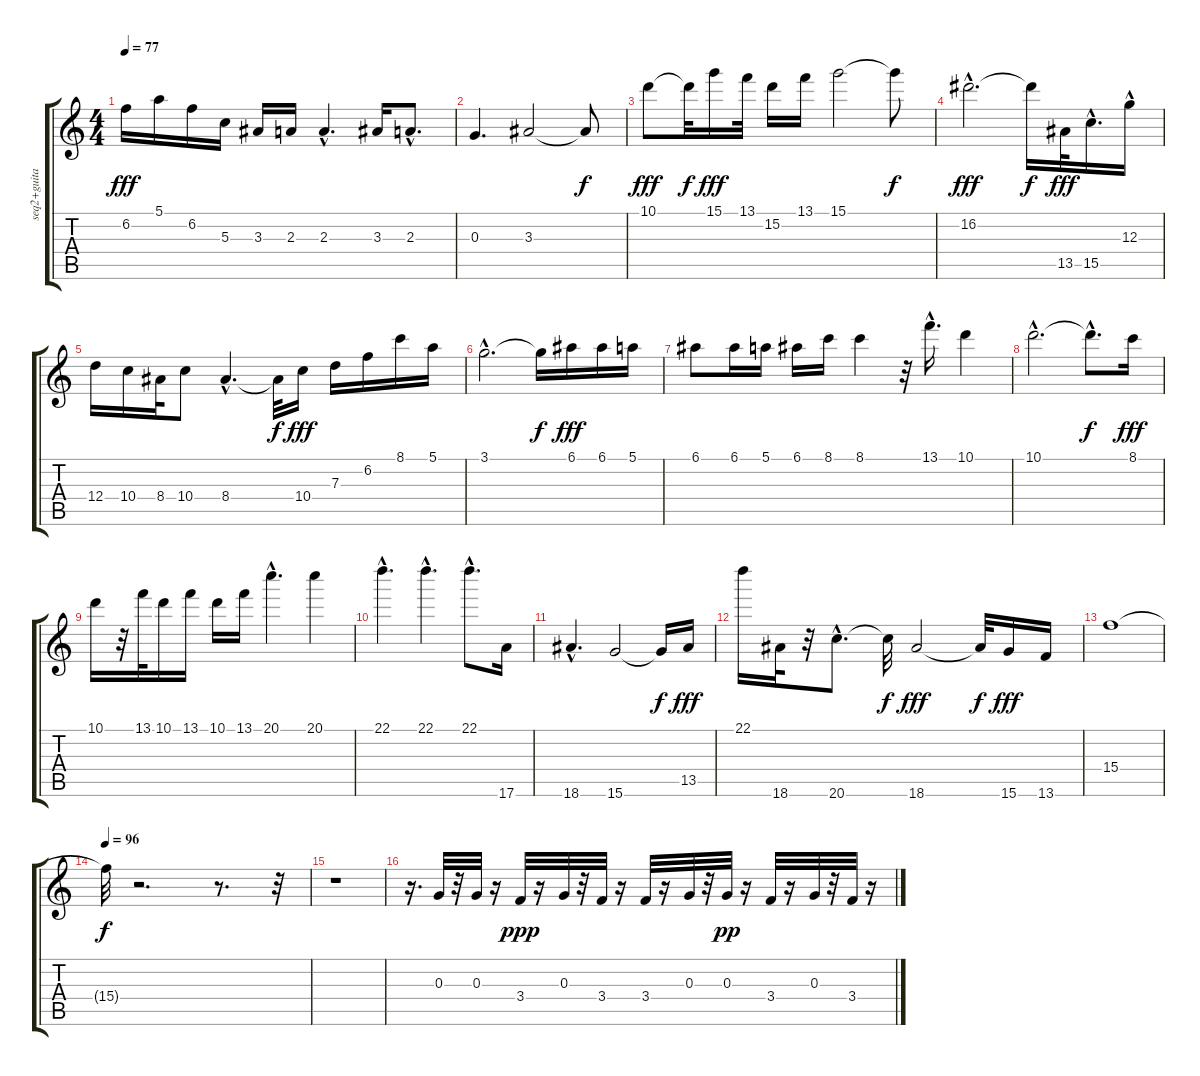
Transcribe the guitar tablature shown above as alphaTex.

\track ("seq2+guitar" "seq2+guita") {instrument acousticguitarnylon}
\staff {score tabs}
\tuning (E4 B3 G3 D3 A2 E2) {hide}
\ts (4 4)
\tempo 77
\clef g2
\ks c
6.2.16{dy fff} 5.1.16 6.2.16 5.3.16 3.3.16 2.3.16 2.3{hac}.4{d} 3.3.16 2.3{hac}.8{d} |
0.3.4{d} 3.3.2 3.3{t}.8{dy f} |
10.1.8{dy fff} 10.1{t}.32{dy f} 15.1.16{dy fff} 13.1.32 15.2.16 13.1.16 15.1.2 15.1{t}.8{dy f} |
16.2{hac}.2{d dy fff} 16.2{t}.16{dy f} 13.5.32{dy fff} 15.5{hac}.16{d} 12.3{hac}.16 |
12.4.16 10.4.16 8.4.32 10.4.8 8.4{hac}.4{d} 8.4{t}.32{dy f} 10.4.16{dy fff} 7.3.16 6.2.16 8.1.16 5.1.16 |
3.1{hac}.2{d} 3.1{t}.16{dy f} 6.1.16{dy fff} 6.1.16 5.1.16 |
6.1.8 6.1.16 5.1.16 6.1.16 8.1.16 8.1.4 r.32 13.1{hac}.16{d} 10.1.4 |
10.1{hac}.2{d} 10.1{hac t}.8{d dy f} 8.1.16{dy fff} |
10.1.16 r.32 13.1.32 10.1.16 13.1.16 10.1.16 13.1.16 20.1{hac}.4{d} 20.1.4 |
22.1{hac}.4{d} 22.1{hac}.4{d} 22.1{hac}.8{d} 17.6.16 |
18.6{hac}.4{d} 15.6.2 15.6{t}.16{dy f} 13.5.16{dy fff} |
22.1.16 18.6.32 r.32 20.6{hac}.8{d} 20.6{t}.32{dy f} 18.6.2{dy fff} 18.6{t}.32{dy f} 15.6.16{dy fff} 13.6.16 |
15.4.1 |
\tempo 96
15.4{t}.32{dy f} r.2{d} r.8{d} r.32 |
r.1 |
r.16{d} 0.3.32{volume 8 instrument acousticguitarnylon} r.32 0.3.32 r.16 3.4.32{dy ppp} r.16 0.3.32 r.32 3.4.32 r.16 3.4.32 r.16 0.3.32 r.32 0.3.32{dy pp} r.16 3.4.32 r.16 0.3.32 r.32 3.4.32 r.16
